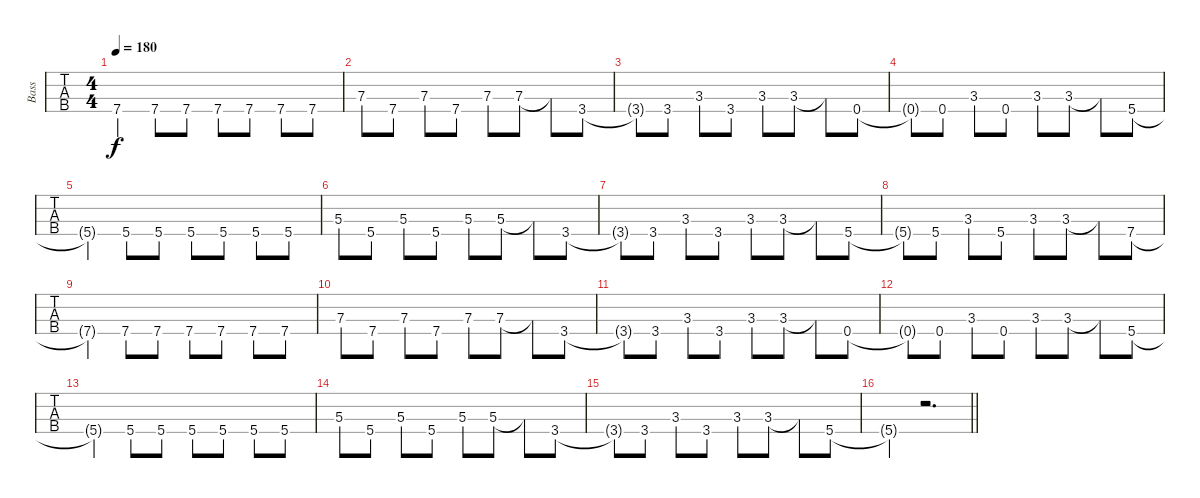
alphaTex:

\track ("Bass" "Bass") {instrument electricbassfinger}
\staff {tabs}
\tuning (F2 C2 G1 C1) {hide}
\ts (4 4)
\tempo 180
\clef f4
\ks c
7.4{t}.4{dy f} 7.4.8 7.4.8 7.4.8 7.4.8 7.4.8 7.4.8 |
7.3.8 7.4.8 7.3.8 7.4.8 7.3.8 7.3.8 7.3{t}.8 3.4.8 |
3.4{t}.8 3.4.8 3.3.8 3.4.8 3.3.8 3.3.8 3.3{t}.8 0.4.8 |
0.4{t}.8 0.4.8 3.3.8 0.4.8 3.3.8 3.3.8 3.3{t}.8 5.4.8 |
5.4{t}.4 5.4.8 5.4.8 5.4.8 5.4.8 5.4.8 5.4.8 |
5.3.8 5.4.8 5.3.8 5.4.8 5.3.8 5.3.8 5.3{t}.8 3.4.8 |
3.4{t}.8 3.4.8 3.3.8 3.4.8 3.3.8 3.3.8 3.3{t}.8 5.4.8 |
5.4{t}.8 5.4.8 3.3.8 5.4.8 3.3.8 3.3.8 3.3{t}.8 7.4.8 |
7.4{t}.4 7.4.8 7.4.8 7.4.8 7.4.8 7.4.8 7.4.8 |
7.3.8 7.4.8 7.3.8 7.4.8 7.3.8 7.3.8 7.3{t}.8 3.4.8 |
3.4{t}.8 3.4.8 3.3.8 3.4.8 3.3.8 3.3.8 3.3{t}.8 0.4.8 |
0.4{t}.8 0.4.8 3.3.8 0.4.8 3.3.8 3.3.8 3.3{t}.8 5.4.8 |
5.4{t}.4 5.4.8 5.4.8 5.4.8 5.4.8 5.4.8 5.4.8 |
5.3.8 5.4.8 5.3.8 5.4.8 5.3.8 5.3.8 5.3{t}.8 3.4.8 |
3.4{t}.8 3.4.8 3.3.8 3.4.8 3.3.8 3.3.8 3.3{t}.8 5.4.8 |
\barLineRight lightlight
5.4{t}.4 r.2{d}
